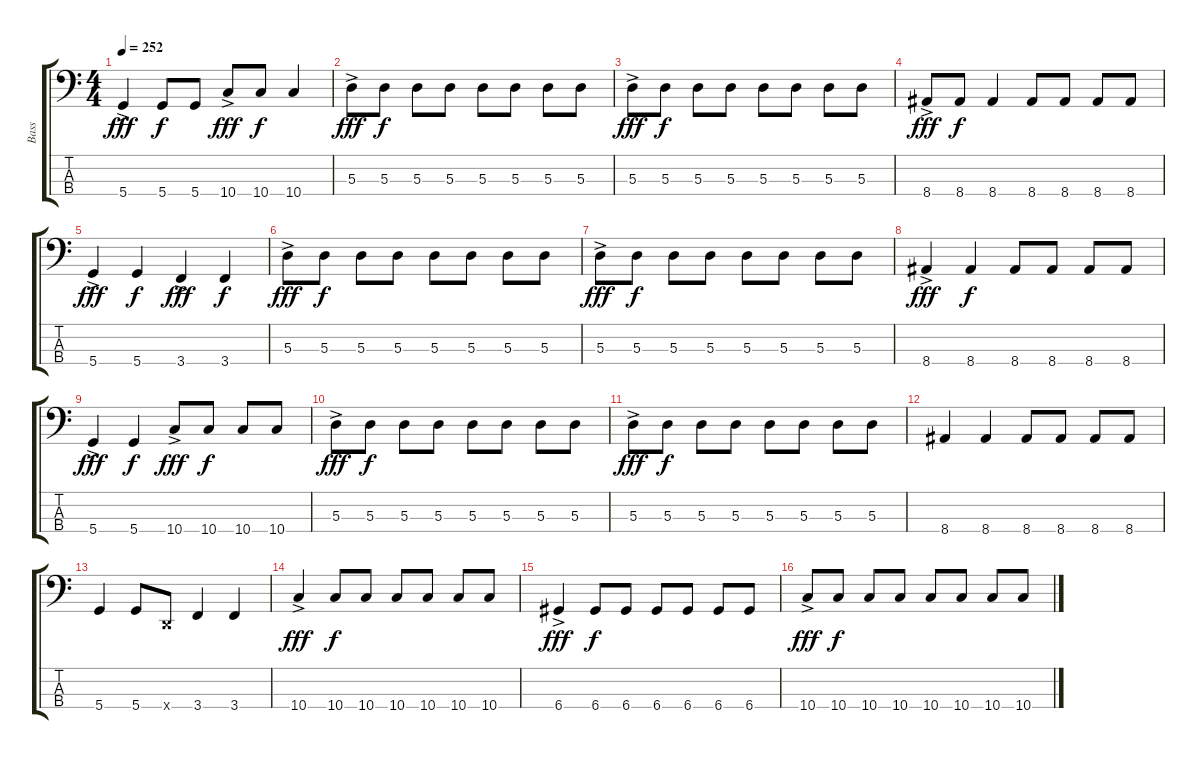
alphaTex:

\track ("Bass" "Bass") {instrument electricbassfinger}
\staff {score tabs}
\tuning (G2 D2 A1 D1) {hide}
\ts (4 4)
\tempo 252
\clef f4
\ks c
5.4{ac}.4{dy fff} 5.4.8{dy f} 5.4.8 10.4{ac}.8{dy fff} 10.4.8{dy f} 10.4.4 |
5.3{ac}.8{dy fff} 5.3.8{dy f} 5.3.8 5.3.8 5.3.8 5.3.8 5.3.8 5.3.8 |
5.3{ac}.8{dy fff} 5.3.8{dy f} 5.3.8 5.3.8 5.3.8 5.3.8 5.3.8 5.3.8 |
8.4{ac}.8{dy fff} 8.4.8{dy f} 8.4.4 8.4.8 8.4.8 8.4.8 8.4.8 |
5.4{ac}.4{dy fff} 5.4.4{dy f} 3.4{ac}.4{dy fff} 3.4.4{dy f} |
5.3{ac}.8{dy fff} 5.3.8{dy f} 5.3.8 5.3.8 5.3.8 5.3.8 5.3.8 5.3.8 |
5.3{ac}.8{dy fff} 5.3.8{dy f} 5.3.8 5.3.8 5.3.8 5.3.8 5.3.8 5.3.8 |
8.4{ac}.4{dy fff} 8.4.4{dy f} 8.4.8 8.4.8 8.4.8 8.4.8 |
5.4{ac}.4{dy fff} 5.4.4{dy f} 10.4{ac}.8{dy fff} 10.4.8{dy f} 10.4.8 10.4.8 |
5.3{ac}.8{dy fff} 5.3.8{dy f} 5.3.8 5.3.8 5.3.8 5.3.8 5.3.8 5.3.8 |
5.3{ac}.8{dy fff} 5.3.8{dy f} 5.3.8 5.3.8 5.3.8 5.3.8 5.3.8 5.3.8 |
8.4.4 8.4.4 8.4.8 8.4.8 8.4.8 8.4.8 |
5.4.4 5.4.8 0.4{x}.8 3.4.4 3.4.4 |
10.4{ac}.4{dy fff} 10.4.8{dy f} 10.4.8 10.4.8 10.4.8 10.4.8 10.4.8 |
6.4{ac}.4{dy fff} 6.4.8{dy f} 6.4.8 6.4.8 6.4.8 6.4.8 6.4.8 |
10.4{ac}.8{dy fff} 10.4.8{dy f} 10.4.8 10.4.8 10.4.8 10.4.8 10.4.8 10.4.8
